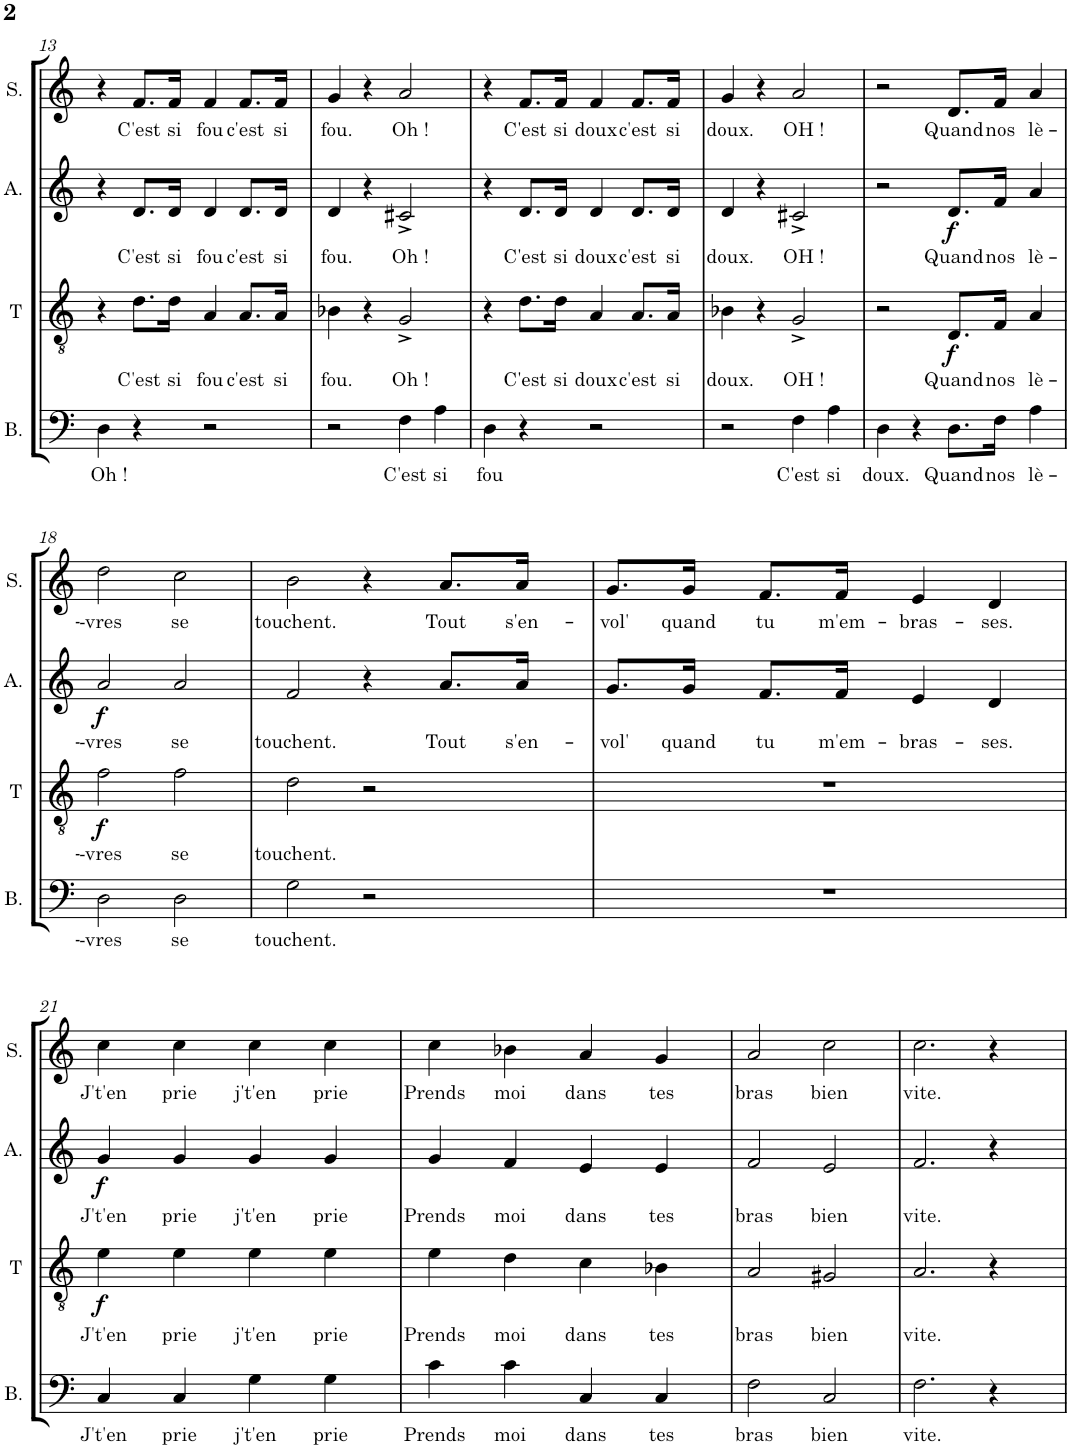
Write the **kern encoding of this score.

**kern	**text	**kern	**text	**dynam	**kern	**text	**dynam	**kern	**text
*part4	*part4	*part3	*part3	*part3	*part2	*part2	*part2	*part1	*part1
*staff4	*staff4	*staff3	*staff3	*staff3	*staff2	*staff2	*staff2	*staff1	*staff1
*I"Bass	*	*I"Tenor	*	*	*I"Alt	*	*	*I"Sopran	*
*I'B.	*	*I'T	*	*	*I'A.	*	*	*I'S.	*
!!LO:PB:g=z
*clefF4	*	*clefGv2	*	*	*clefG2	*	*	*clefG2	*
*k[]	*	*k[]	*	*	*k[]	*	*	*k[]	*
*M4/4	*	*M4/4	*	*	*M4/4	*	*	*M4/4	*
=13	=13	=13	=13	=13	=13	=13	=13	=13	=13
!	!LO:LY:b	!	!	!	!	!	!	!	!
4D\	Oh !	4r	.	.	4r	.	.	4r	.
!	!	!	!LO:LY:b	!	!	!LO:LY:b	!	!	!LO:LY:b
4r	.	8.d\L	C'est	.	8.d/L	C'est	.	8.f/L	C'est
!	!	!	!LO:LY:b	!	!	!LO:LY:b	!	!	!LO:LY:b
.	.	16d\Jk	si	.	16d/Jk	si	.	16f/Jk	si
!	!	!	!LO:LY:b	!	!	!LO:LY:b	!	!	!LO:LY:b
2r	.	4A/	fou	.	4d/	fou	.	4f/	fou
!	!	!	!LO:LY:b	!	!	!LO:LY:b	!	!	!LO:LY:b
.	.	8.A/L	c'est	.	8.d/L	c'est	.	8.f/L	c'est
!	!	!	!LO:LY:b	!	!	!LO:LY:b	!	!	!LO:LY:b
.	.	16A/Jk	si	.	16d/Jk	si	.	16f/Jk	si
=14	=14	=14	=14	=14	=14	=14	=14	=14	=14
!	!	!	!LO:LY:b	!	!	!LO:LY:b	!	!	!LO:LY:b
2r	.	4B-X\	fou.	.	4d/	fou.	.	4g/	fou.
.	.	4r	.	.	4r	.	.	4r	.
!	!LO:LY:b	!	!LO:LY:b	!	!	!LO:LY:b	!	!	!LO:LY:b
4F\	C'est	2G^/	Oh !	.	2c#X^/	Oh !	.	2a/	Oh !
!	!LO:LY:b	!	!	!	!	!	!	!	!
4A\	si	.	.	.	.	.	.	.	.
=15	=15	=15	=15	=15	=15	=15	=15	=15	=15
!	!LO:LY:b	!	!	!	!	!	!	!	!
4D\	fou	4r	.	.	4r	.	.	4r	.
!	!	!	!LO:LY:b	!	!	!LO:LY:b	!	!	!LO:LY:b
4r	.	8.d\L	C'est	.	8.d/L	C'est	.	8.f/L	C'est
!	!	!	!LO:LY:b	!	!	!LO:LY:b	!	!	!LO:LY:b
.	.	16d\Jk	si	.	16d/Jk	si	.	16f/Jk	si
!	!	!	!LO:LY:b	!	!	!LO:LY:b	!	!	!LO:LY:b
2r	.	4A/	doux	.	4d/	doux	.	4f/	doux
!	!	!	!LO:LY:b	!	!	!LO:LY:b	!	!	!LO:LY:b
.	.	8.A/L	c'est	.	8.d/L	c'est	.	8.f/L	c'est
!	!	!	!LO:LY:b	!	!	!LO:LY:b	!	!	!LO:LY:b
.	.	16A/Jk	si	.	16d/Jk	si	.	16f/Jk	si
=16	=16	=16	=16	=16	=16	=16	=16	=16	=16
!	!	!	!LO:LY:b	!	!	!LO:LY:b	!	!	!LO:LY:b
2r	.	4B-X\	doux.	.	4d/	doux.	.	4g/	doux.
.	.	4r	.	.	4r	.	.	4r	.
!	!LO:LY:b	!	!LO:LY:b	!	!	!LO:LY:b	!	!	!LO:LY:b
4F\	C'est	2G^/	OH !	.	2c#X^/	OH !	.	2a/	OH !
!	!LO:LY:b	!	!	!	!	!	!	!	!
4A\	si	.	.	.	.	.	.	.	.
=17	=17	=17	=17	=17	=17	=17	=17	=17	=17
!	!LO:LY:b	!	!	!	!	!	!	!	!
4D\	doux.	2r	.	.	2r	.	.	2r	.
4r	.	.	.	.	.	.	.	.	.
!	!LO:LY:b	!	!LO:LY:b	!LO:DY:b	!	!LO:LY:b	!LO:DY:b	!	!LO:LY:b
8.D\L	Quand	8.D/L	Quand	f	8.d/L	Quand	f	8.d/L	Quand
!	!LO:LY:b	!	!LO:LY:b	!	!	!LO:LY:b	!	!	!LO:LY:b
16F\Jk	nos	16F/Jk	nos	.	16f/Jk	nos	.	16f/Jk	nos
!	!LO:LY:b	!	!LO:LY:b	!	!	!LO:LY:b	!	!	!LO:LY:b
4A\	lè-	4A/	lè-	.	4a/	lè-	.	4a/	lè-
!!LO:LB:g=z
=18	=18	=18	=18	=18	=18	=18	=18	=18	=18
!	!LO:LY:b	!	!LO:LY:b	!LO:DY:b	!	!LO:LY:b	!LO:DY:b	!	!LO:LY:b
2D\	-vres	2f\	-vres	f	2a/	-vres	f	2dd\	-vres
!	!LO:LY:b	!	!LO:LY:b	!	!	!LO:LY:b	!	!	!LO:LY:b
2D\	se	2f\	se	.	2a/	se	.	2cc\	se
=19	=19	=19	=19	=19	=19	=19	=19	=19	=19
!	!LO:LY:b	!	!LO:LY:b	!	!	!LO:LY:b	!	!	!LO:LY:b
2G\	touchent.	2d\	touchent.	.	2f/	touchent.	.	2b\	touchent.
2r	.	2r	.	.	4r	.	.	4r	.
!	!	!	!	!	!	!LO:LY:b	!	!	!LO:LY:b
.	.	.	.	.	8.a/L	Tout	.	8.a/L	Tout
!	!	!	!	!	!	!LO:LY:b	!	!	!LO:LY:b
.	.	.	.	.	16a/Jk	s'en-	.	16a/Jk	s'en-
=20	=20	=20	=20	=20	=20	=20	=20	=20	=20
!	!	!	!	!	!	!LO:LY:b	!	!	!LO:LY:b
1r	.	1r	.	.	8.g/L	vol'	.	8.g/L	vol'
!	!	!	!	!	!	!LO:LY:b	!	!	!LO:LY:b
.	.	.	.	.	16g/Jk	quand	.	16g/Jk	quand
!	!	!	!	!	!	!LO:LY:b	!	!	!LO:LY:b
.	.	.	.	.	8.f/L	tu	.	8.f/L	tu
!	!	!	!	!	!	!LO:LY:b	!	!	!LO:LY:b
.	.	.	.	.	16f/Jk	m'em-	.	16f/Jk	m'em-
!	!	!	!	!	!	!LO:LY:b	!	!	!LO:LY:b
.	.	.	.	.	4e/	bras-	.	4e/	bras-
!	!	!	!	!	!	!LO:LY:b	!	!	!LO:LY:b
.	.	.	.	.	4d/	ses.	.	4d/	ses.
!!LO:LB:g=z
=21	=21	=21	=21	=21	=21	=21	=21	=21	=21
!	!LO:LY:b	!	!LO:LY:b	!LO:DY:b	!	!LO:LY:b	!LO:DY:b	!	!LO:LY:b
4C/	J't'en	4e\	J't'en	f	4g/	J't'en	f	4cc\	J't'en
!	!LO:LY:b	!	!LO:LY:b	!	!	!LO:LY:b	!	!	!LO:LY:b
4C/	prie	4e\	prie	.	4g/	prie	.	4cc\	prie
!	!LO:LY:b	!	!LO:LY:b	!	!	!LO:LY:b	!	!	!LO:LY:b
4G\	j't'en	4e\	j't'en	.	4g/	j't'en	.	4cc\	j't'en
!	!LO:LY:b	!	!LO:LY:b	!	!	!LO:LY:b	!	!	!LO:LY:b
4G\	prie	4e\	prie	.	4g/	prie	.	4cc\	prie
=22	=22	=22	=22	=22	=22	=22	=22	=22	=22
!	!LO:LY:b	!	!LO:LY:b	!	!	!LO:LY:b	!	!	!LO:LY:b
4c\	Prends	4e\	Prends	.	4g/	Prends	.	4cc\	Prends
!	!LO:LY:b	!	!LO:LY:b	!	!	!LO:LY:b	!	!	!LO:LY:b
4c\	moi	4d\	moi	.	4f/	moi	.	4b-X\	moi
!	!LO:LY:b	!	!LO:LY:b	!	!	!LO:LY:b	!	!	!LO:LY:b
4C/	dans	4c\	dans	.	4e/	dans	.	4a/	dans
!	!LO:LY:b	!	!LO:LY:b	!	!	!LO:LY:b	!	!	!LO:LY:b
4C/	tes	4B-X\	tes	.	4e/	tes	.	4g/	tes
=23	=23	=23	=23	=23	=23	=23	=23	=23	=23
!	!LO:LY:b	!	!LO:LY:b	!	!	!LO:LY:b	!	!	!LO:LY:b
2F\	bras	2A/	bras	.	2f/	bras	.	2a/	bras
!	!LO:LY:b	!	!LO:LY:b	!	!	!LO:LY:b	!	!	!LO:LY:b
2C/	bien	2G#X/	bien	.	2e/	bien	.	2cc\	bien
=24	=24	=24	=24	=24	=24	=24	=24	=24	=24
!	!LO:LY:b	!	!LO:LY:b	!	!	!LO:LY:b	!	!	!LO:LY:b
2.F\	vite.	2.A/	vite.	.	2.f/	vite.	.	2.cc\	vite.
4r	.	4r	.	.	4r	.	.	4r	.
=	=	=	=	=	=	=	=	=	=
*-	*-	*-	*-	*-	*-	*-	*-	*-	*-
